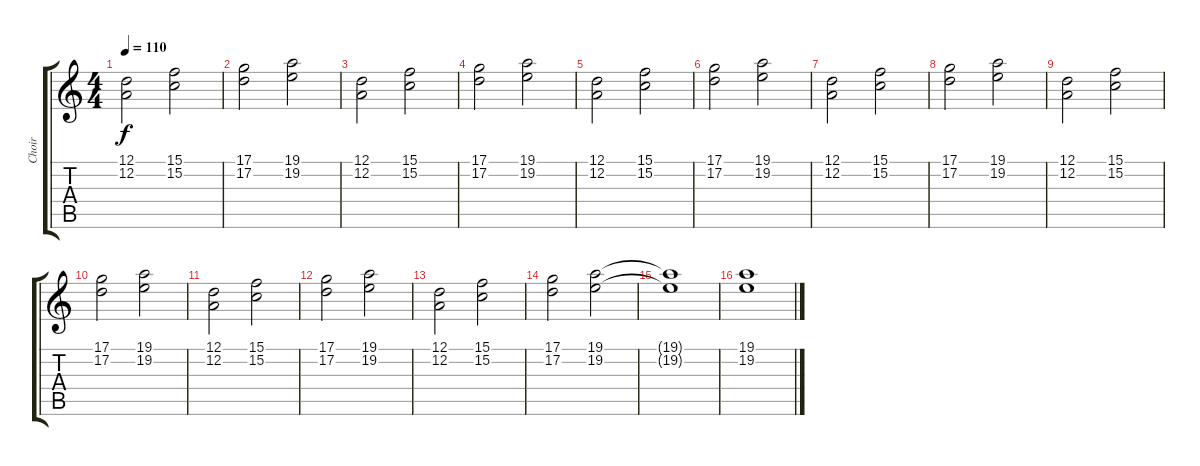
\track ("Choir" "Choir") {instrument choiraahs}
\staff {score tabs}
\tuning (D4 A3 F3 C3 G2 D2) {hide}
\ts (4 4)
\tempo 110
\clef g2
\ks c
(12.1 12.2).2{dy f} (15.1 15.2).2 |
(17.1 17.2).2 (19.1 19.2).2 |
(12.1 12.2).2 (15.1 15.2).2 |
(17.1 17.2).2 (19.1 19.2).2 |
(12.1 12.2).2 (15.1 15.2).2 |
(17.1 17.2).2 (19.1 19.2).2 |
(12.1 12.2).2 (15.1 15.2).2 |
(17.1 17.2).2 (19.1 19.2).2 |
(12.1 12.2).2 (15.1 15.2).2 |
(17.1 17.2).2 (19.1 19.2).2 |
(12.1 12.2).2 (15.1 15.2).2 |
(17.1 17.2).2 (19.1 19.2).2 |
(12.1 12.2).2 (15.1 15.2).2 |
(17.1 17.2).2 (19.1 19.2).2 |
(19.1{t} 19.2{t}).1 |
(19.1{sl} 19.2{sl}).1
